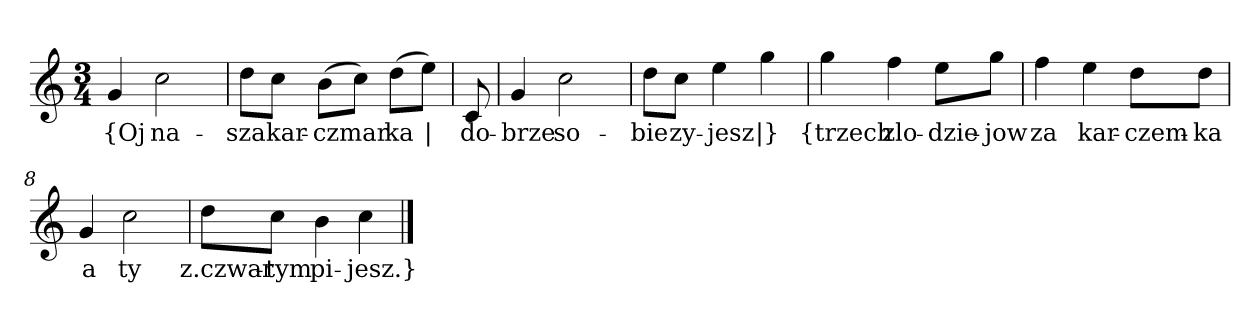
**kern	**text
*part1	*part1
*staff1	*staff1
*clefG2	*
*k[]	*
*C:	*
*M3/4	*
=	=
4g	{Oj
2cc	na-
=2	=2
8dd\L	-sza
8cc\J	kar-
(8b\L	-czmar
8cc\J)	--
(8dd\L	-ka
8ee\J)	|
=3y	=3y
8c	do-
=4	=4
4g	-brze
2cc	so-
=5	=5
8dd\L	-bie
8cc\J	zy-
4ee	-jesz
4gg	|}
=6y	=6y
4gg	{trzech
4ff	zlo-
8ee\L	-dzie-
8gg\J	-jow
=7	=7
4ff	za
4ee	kar-
8dd\L	-czem-
8dd\J	-ka
=8	=8
4g	a
2cc	ty
=9	=9
8dd\L	z.czwar-
8cc\J	-tym
4b	pi-
4cc	-jesz.}
==	==
*-	*-
